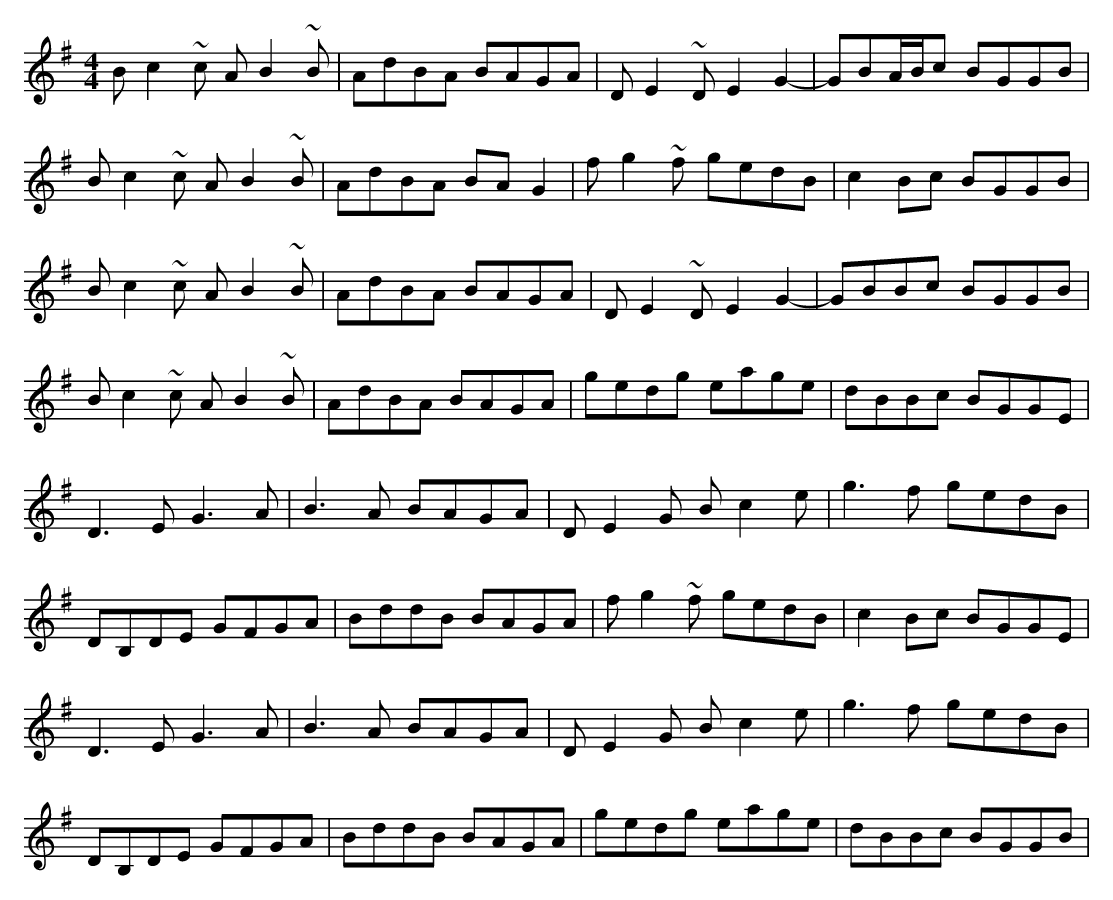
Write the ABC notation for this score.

X:1
M:4/4
K:G
Bc2~c AB2~B|AdBA BAGA|DE2~D E2G2-|GBA/B/c BGGB|
Bc2~c AB2~B|AdBA BAG2|fg2~f gedB|c2Bc BGGB|
Bc2~c AB2~B|AdBA BAGA|DE2~D E2G2-|GBBc BGGB|
Bc2~c AB2~B|AdBA BAGA|gedg eage|dBBc BGGE|
D3E G3A|B3A BAGA|DE2G Bc2e|g3f gedB|
DB,DE GFGA|BddB BAGA|fg2~f gedB|c2Bc BGGE|
D3E G3A|B3A BAGA|DE2G Bc2e|g3f gedB|
DB,DE GFGA|BddB BAGA|gedg eage|dBBc BGGB|
